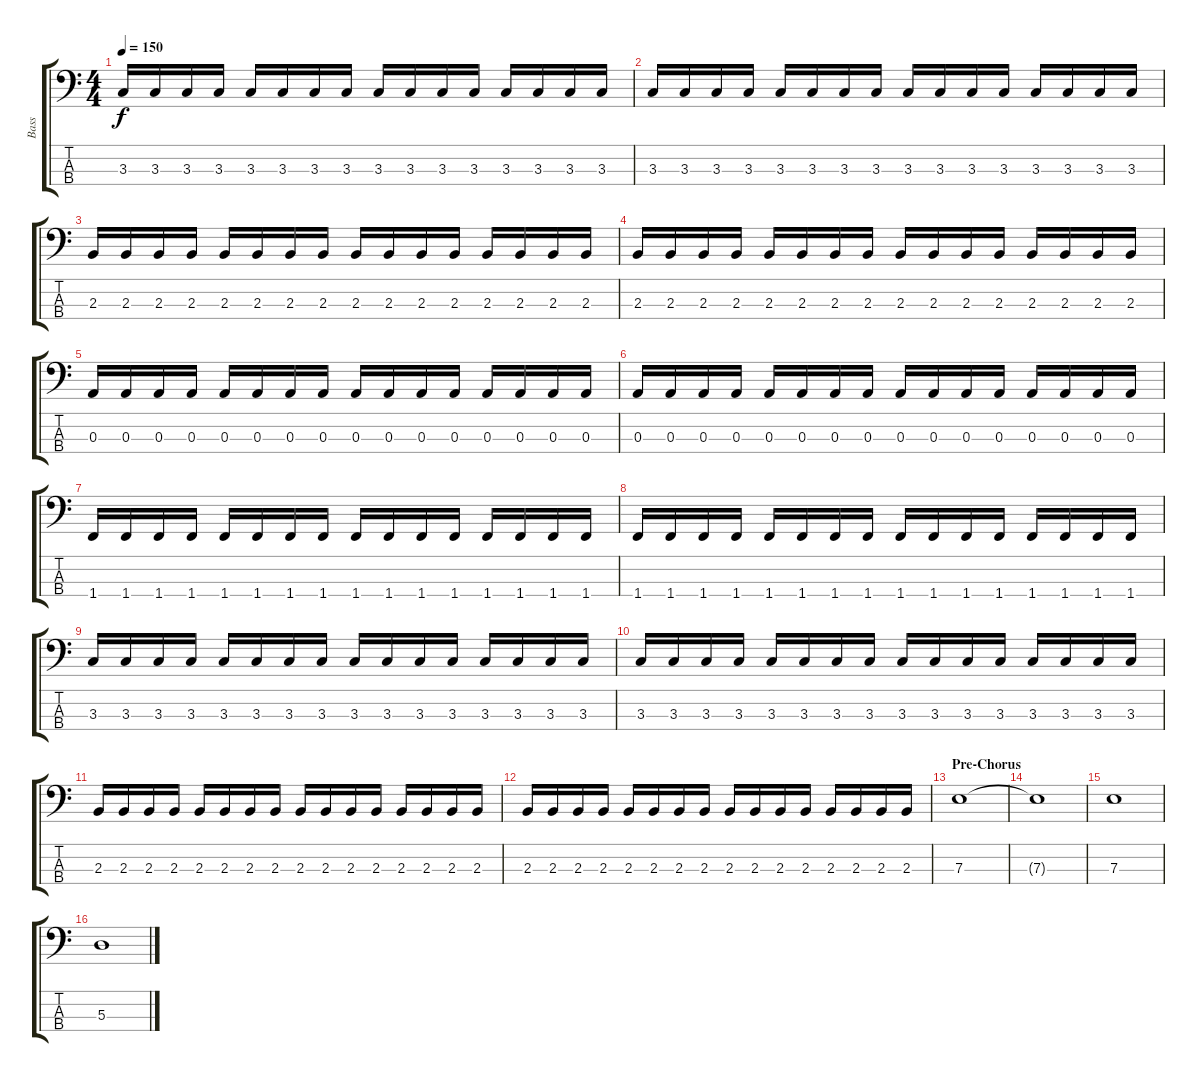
\track ("Bass" "Bass") {instrument electricbasspick}
\staff {score tabs}
\tuning (G2 D2 A1 E1) {hide}
\ts (4 4)
\tempo 150
\clef f4
\ks c
3.3.16{dy f} 3.3.16 3.3.16 3.3.16 3.3.16 3.3.16 3.3.16 3.3.16 3.3.16 3.3.16 3.3.16 3.3.16 3.3.16 3.3.16 3.3.16 3.3.16 |
3.3.16 3.3.16 3.3.16 3.3.16 3.3.16 3.3.16 3.3.16 3.3.16 3.3.16 3.3.16 3.3.16 3.3.16 3.3.16 3.3.16 3.3.16 3.3.16 |
2.3.16 2.3.16 2.3.16 2.3.16 2.3.16 2.3.16 2.3.16 2.3.16 2.3.16 2.3.16 2.3.16 2.3.16 2.3.16 2.3.16 2.3.16 2.3.16 |
2.3.16 2.3.16 2.3.16 2.3.16 2.3.16 2.3.16 2.3.16 2.3.16 2.3.16 2.3.16 2.3.16 2.3.16 2.3.16 2.3.16 2.3.16 2.3.16 |
0.3.16 0.3.16 0.3.16 0.3.16 0.3.16 0.3.16 0.3.16 0.3.16 0.3.16 0.3.16 0.3.16 0.3.16 0.3.16 0.3.16 0.3.16 0.3.16 |
0.3.16 0.3.16 0.3.16 0.3.16 0.3.16 0.3.16 0.3.16 0.3.16 0.3.16 0.3.16 0.3.16 0.3.16 0.3.16 0.3.16 0.3.16 0.3.16 |
1.4.16 1.4.16 1.4.16 1.4.16 1.4.16 1.4.16 1.4.16 1.4.16 1.4.16 1.4.16 1.4.16 1.4.16 1.4.16 1.4.16 1.4.16 1.4.16 |
1.4.16 1.4.16 1.4.16 1.4.16 1.4.16 1.4.16 1.4.16 1.4.16 1.4.16 1.4.16 1.4.16 1.4.16 1.4.16 1.4.16 1.4.16 1.4.16 |
3.3.16 3.3.16 3.3.16 3.3.16 3.3.16 3.3.16 3.3.16 3.3.16 3.3.16 3.3.16 3.3.16 3.3.16 3.3.16 3.3.16 3.3.16 3.3.16 |
3.3.16 3.3.16 3.3.16 3.3.16 3.3.16 3.3.16 3.3.16 3.3.16 3.3.16 3.3.16 3.3.16 3.3.16 3.3.16 3.3.16 3.3.16 3.3.16 |
2.3.16 2.3.16 2.3.16 2.3.16 2.3.16 2.3.16 2.3.16 2.3.16 2.3.16 2.3.16 2.3.16 2.3.16 2.3.16 2.3.16 2.3.16 2.3.16 |
2.3.16 2.3.16 2.3.16 2.3.16 2.3.16 2.3.16 2.3.16 2.3.16 2.3.16 2.3.16 2.3.16 2.3.16 2.3.16 2.3.16 2.3.16 2.3.16 |
\section ("" "Pre-Chorus")
7.3.1 |
7.3{t}.1 |
7.3.1 |
5.3.1
